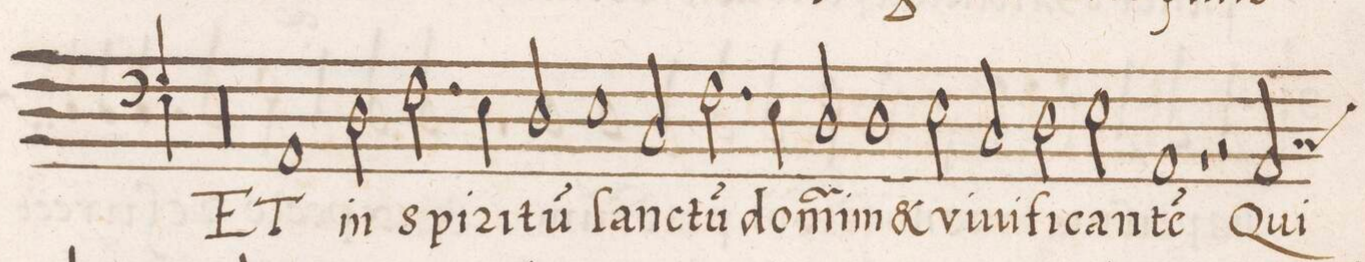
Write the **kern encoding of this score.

**kern	**text
*I"BASSVS	*
*clefF4	*
*k[]	*
*met(C|)	*
*M2/1	*
00r	.
=98-	=98-
=99-	=99-
1AA/	ET
2D\	in
2.F\	spi-
=100-	=100-
4E\	-ri-
2D/	-tu(m)
1E\	ſan-
=101-	=101-
2C/	-ctu(m)
2.F\	do-
4E\	-mi-
2D/	-n(u)m
=102-	=102-
1D\	(et
2E\	vi-
2C/	-ui-
=103-	=103-
2D\	-fi-
2E\	-can-
1AA/	-te(m)
=104-	=104-
1r	.
2r	.
*custos:C	*
2AA/	Qui
=105-	=105-
*-	*-
